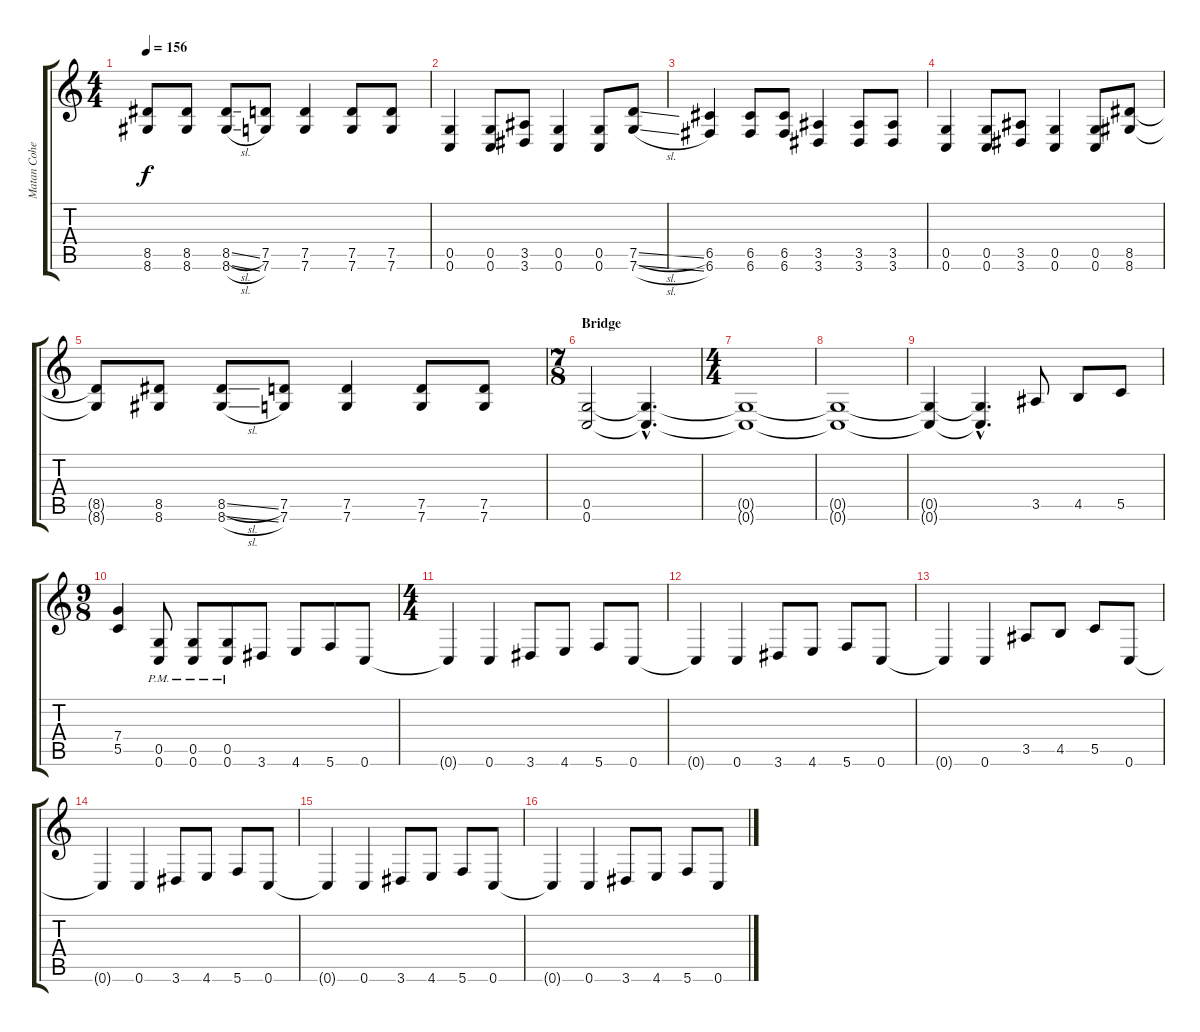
\track ("Matan Cohen" "Matan Cohe") {instrument distortionguitar}
\staff {score tabs}
\tuning (D4 A3 F3 C3 G2 C2) {hide}
\ts (4 4)
\tempo 156
\clef g2
\ks c
(8.5{t} 8.6{t}).8{dy f} (8.5 8.6).8 (8.5{sl} 8.6{sl}).8 (7.5 7.6).8 (7.5 7.6).4 (7.5 7.6).8 (7.5 7.6).8 |
(0.5 0.6).4 (0.5 0.6).8 (3.5 3.6).8 (0.5 0.6).4 (0.5 0.6).8 (7.5{sl} 7.6{sl}).8 |
(6.5 6.6).4 (6.5 6.6).8 (6.5 6.6).8 (3.5 3.6).4 (3.5 3.6).8 (3.5 3.6).8 |
(0.5 0.6).4 (0.5 0.6).8 (3.5 3.6).8 (0.5 0.6).4 (0.5 0.6).8 (8.5 8.6).8 |
(8.5{t} 8.6{t}).8 (8.5 8.6).8 (8.5{sl} 8.6{sl}).8 (7.5 7.6).8 (7.5 7.6).4 (7.5 7.6).8 (7.5 7.6).8 |
\ts (7 8)
\section ("" "Bridge")
(0.5 0.6).2 (0.5{hac t} 0.6{hac t}).4{d} |
\ts (4 4)
(0.5{t} 0.6{t}).1{volume 11} |
(0.5{t} 0.6{t}).1 |
(0.5{t} 0.6{t}).4 (0.5{hac t} 0.6{hac t}).4{d} 3.5.8{volume 13} 4.5.8 5.5.8 |
\ts (9 8)
(7.4 5.5).4 (0.5{pm} 0.6{pm}).8 (0.5{pm} 0.6{pm}).8 (0.5{pm} 0.6{pm}).8 3.6.8{volume 9} 4.6.8 5.6.8 0.6.8 |
\ts (4 4)
0.6{t}.4 0.6.4 3.6.8 4.6.8 5.6.8 0.6.8 |
0.6{t}.4 0.6.4 3.6.8 4.6.8 5.6.8 0.6.8 |
0.6{t}.4 0.6.4 3.5.8 4.5.8 5.5.8 0.6.8 |
0.6{t}.4 0.6.4 3.6.8 4.6.8 5.6.8 0.6.8 |
0.6{t}.4 0.6.4 3.6.8 4.6.8 5.6.8 0.6.8 |
0.6{t}.4 0.6.4 3.6.8 4.6.8 5.6.8 0.6.8
